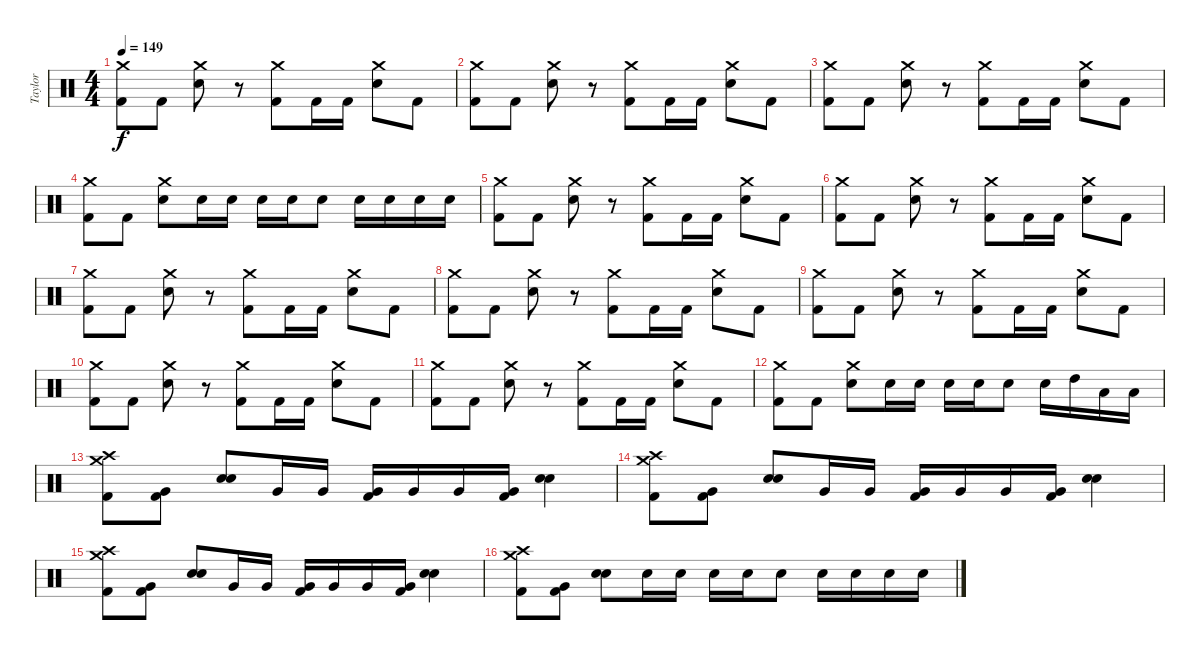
\track ("Taylor" "Taylor") {instrument percussion}
\staff {score}
\articulation defaults
\ts (4 4)
\tempo 149
\clef neutral
\ks c
("Crash medium (hit)" "Kick (hit) 2").8{dy f} "Kick (hit) 2".8 ("Crash medium (hit)" "Electric Snare (hit)").8 r.8 ("Crash medium (hit)" "Kick (hit) 2").8 "Kick (hit) 2".16 "Kick (hit) 2".16 ("Crash medium (hit)" "Electric Snare (hit)").8 "Kick (hit) 2".8 |
("Crash medium (hit)" "Kick (hit) 2").8 "Kick (hit) 2".8 ("Crash medium (hit)" "Electric Snare (hit)").8 r.8 ("Crash medium (hit)" "Kick (hit) 2").8 "Kick (hit) 2".16 "Kick (hit) 2".16 ("Crash medium (hit)" "Electric Snare (hit)").8 "Kick (hit) 2".8 |
("Crash medium (hit)" "Kick (hit) 2").8 "Kick (hit) 2".8 ("Crash medium (hit)" "Electric Snare (hit)").8 r.8 ("Crash medium (hit)" "Kick (hit) 2").8 "Kick (hit) 2".16 "Kick (hit) 2".16 ("Crash medium (hit)" "Electric Snare (hit)").8 "Kick (hit) 2".8 |
("Crash medium (hit)" "Kick (hit) 2").8 "Kick (hit) 2".8 ("Crash medium (hit)" "Electric Snare (hit)").8 "Electric Snare (hit)".16 "Electric Snare (hit)".16 "Electric Snare (hit)".16 "Electric Snare (hit)".16 "Electric Snare (hit)".8 "Electric Snare (hit)".16 "Electric Snare (hit)".16 "Electric Snare (hit)".16 "Electric Snare (hit)".16 |
("Crash medium (hit)" "Kick (hit) 2").8 "Kick (hit) 2".8 ("Crash medium (hit)" "Electric Snare (hit)").8 r.8 ("Crash medium (hit)" "Kick (hit) 2").8 "Kick (hit) 2".16 "Kick (hit) 2".16 ("Crash medium (hit)" "Electric Snare (hit)").8 "Kick (hit) 2".8 |
("Crash medium (hit)" "Kick (hit) 2").8 "Kick (hit) 2".8 ("Crash medium (hit)" "Electric Snare (hit)").8 r.8 ("Crash medium (hit)" "Kick (hit) 2").8 "Kick (hit) 2".16 "Kick (hit) 2".16 ("Crash medium (hit)" "Electric Snare (hit)").8 "Kick (hit) 2".8 |
("Crash medium (hit)" "Kick (hit) 2").8 "Kick (hit) 2".8 ("Crash medium (hit)" "Electric Snare (hit)").8 r.8 ("Crash medium (hit)" "Kick (hit) 2").8 "Kick (hit) 2".16 "Kick (hit) 2".16 ("Crash medium (hit)" "Electric Snare (hit)").8 "Kick (hit) 2".8 |
("Crash medium (hit)" "Kick (hit) 2").8 "Kick (hit) 2".8 ("Crash medium (hit)" "Electric Snare (hit)").8 r.8 ("Crash medium (hit)" "Kick (hit) 2").8 "Kick (hit) 2".16 "Kick (hit) 2".16 ("Crash medium (hit)" "Electric Snare (hit)").8 "Kick (hit) 2".8 |
("Crash medium (hit)" "Kick (hit) 2").8 "Kick (hit) 2".8 ("Crash medium (hit)" "Electric Snare (hit)").8 r.8 ("Crash medium (hit)" "Kick (hit) 2").8 "Kick (hit) 2".16 "Kick (hit) 2".16 ("Crash medium (hit)" "Electric Snare (hit)").8 "Kick (hit) 2".8 |
("Crash medium (hit)" "Kick (hit) 2").8 "Kick (hit) 2".8 ("Crash medium (hit)" "Electric Snare (hit)").8 r.8 ("Crash medium (hit)" "Kick (hit) 2").8 "Kick (hit) 2".16 "Kick (hit) 2".16 ("Crash medium (hit)" "Electric Snare (hit)").8 "Kick (hit) 2".8 |
("Crash medium (hit)" "Kick (hit) 2").8 "Kick (hit) 2".8 ("Crash medium (hit)" "Electric Snare (hit)").8 r.8 ("Crash medium (hit)" "Kick (hit) 2").8 "Kick (hit) 2".16 "Kick (hit) 2".16 ("Crash medium (hit)" "Electric Snare (hit)").8 "Kick (hit) 2".8 |
("Crash medium (hit)" "Kick (hit) 2").8 "Kick (hit) 2".8 ("Crash medium (hit)" "Electric Snare (hit)").8 "Electric Snare (hit)".16 "Electric Snare (hit)".16 "Electric Snare (hit)".16 "Electric Snare (hit)".16 "Electric Snare (hit)".8 "Electric Snare (hit)".16 "High Tom (hit)".16 "Low Tom (hit)".16 "Low Tom (hit)".16 |
("Crash high (hit)" "Crash medium (hit)" "Kick (hit) 2").8 ("Very Low Tom (hit)" "Kick (hit) 2").8 ("Electric Snare (hit)" "Electric Snare (hit)").8{bu 240} "Very Low Tom (hit)".16 "Very Low Tom (hit)".16 ("Very Low Tom (hit)" "Kick (hit) 2").16 "Very Low Tom (hit)".16 "Very Low Tom (hit)".16 ("Very Low Tom (hit)" "Kick (hit) 2").16 ("Electric Snare (hit)" "Electric Snare (hit)").4{bu 240} |
("Crash high (hit)" "Crash medium (hit)" "Kick (hit) 2").8 ("Very Low Tom (hit)" "Kick (hit) 2").8 ("Electric Snare (hit)" "Electric Snare (hit)").8{bu 240} "Very Low Tom (hit)".16 "Very Low Tom (hit)".16 ("Very Low Tom (hit)" "Kick (hit) 2").16 "Very Low Tom (hit)".16 "Very Low Tom (hit)".16 ("Very Low Tom (hit)" "Kick (hit) 2").16 ("Electric Snare (hit)" "Electric Snare (hit)").4{bu 240} |
("Crash high (hit)" "Crash medium (hit)" "Kick (hit) 2").8 ("Very Low Tom (hit)" "Kick (hit) 2").8 ("Electric Snare (hit)" "Electric Snare (hit)").8{bu 240} "Very Low Tom (hit)".16 "Very Low Tom (hit)".16 ("Very Low Tom (hit)" "Kick (hit) 2").16 "Very Low Tom (hit)".16 "Very Low Tom (hit)".16 ("Very Low Tom (hit)" "Kick (hit) 2").16 ("Electric Snare (hit)" "Electric Snare (hit)").4{bu 240} |
("Crash high (hit)" "Crash medium (hit)" "Kick (hit) 2").8 ("Very Low Tom (hit)" "Kick (hit) 2").8 ("Electric Snare (hit)" "Electric Snare (hit)").8{bu 240} "Electric Snare (hit)".16 "Electric Snare (hit)".16 "Electric Snare (hit)".16 "Electric Snare (hit)".16 "Electric Snare (hit)".8 "Electric Snare (hit)".16 "Electric Snare (hit)".16 "Electric Snare (hit)".16 "Electric Snare (hit)".16
